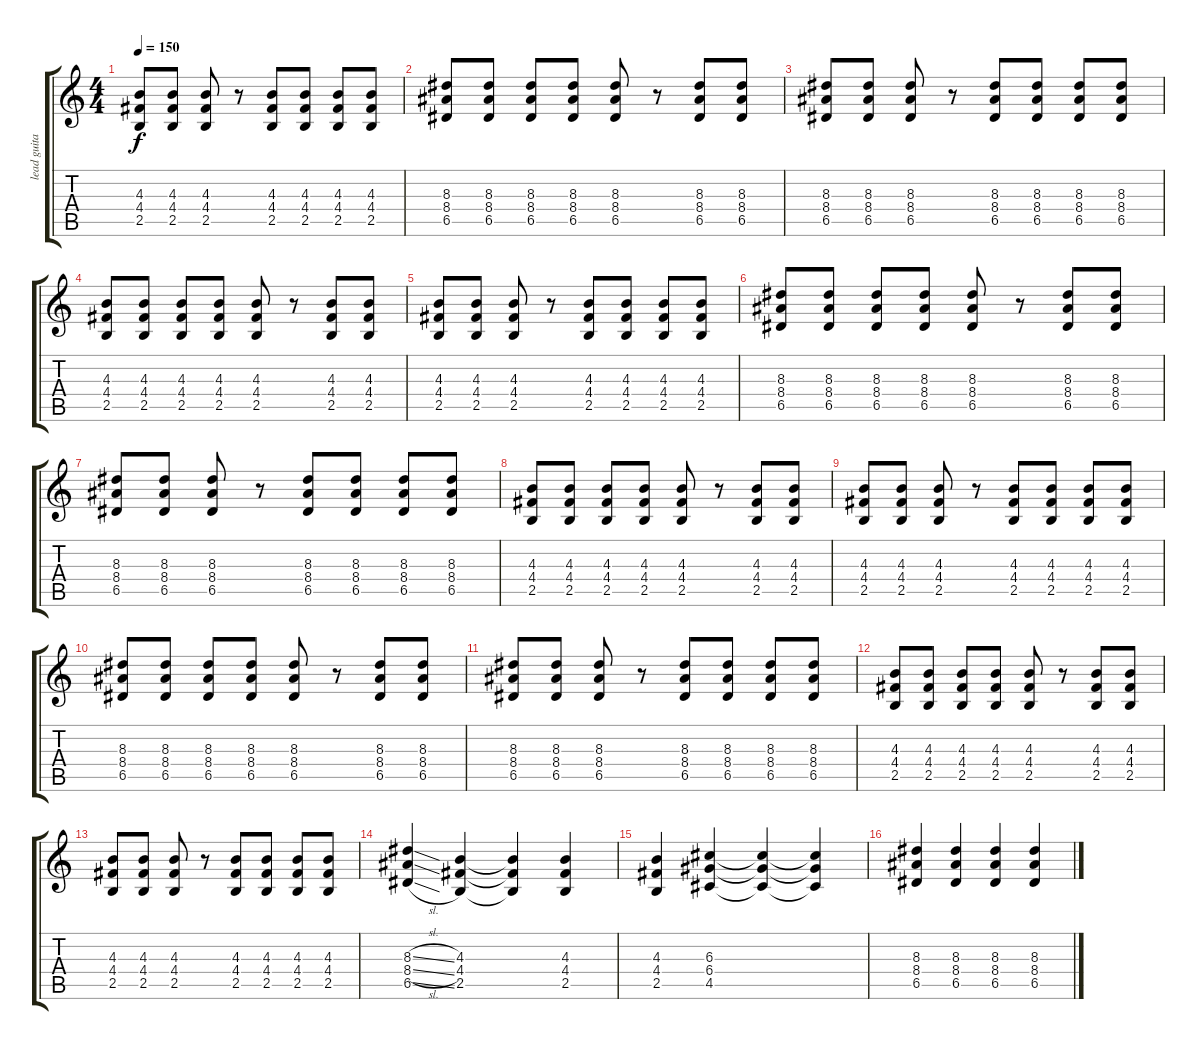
\track ("lead guitar" "lead guita") {instrument distortionguitar}
\staff {score tabs}
\tuning (E4 B3 G3 D3 A2 E2) {hide}
\ts (4 4)
\tempo 150
\clef g2
\ks c
(4.3 4.4 2.5).8{dy f} (4.3 4.4 2.5).8 (4.3 4.4 2.5).8 r.8 (4.3 4.4 2.5).8 (4.3 4.4 2.5).8 (4.3 4.4 2.5).8 (4.3 4.4 2.5).8 |
(8.3 8.4 6.5).8 (8.3 8.4 6.5).8 (8.3 8.4 6.5).8 (8.3 8.4 6.5).8 (8.3 8.4 6.5).8 r.8 (8.3 8.4 6.5).8 (8.3 8.4 6.5).8 |
(8.3 8.4 6.5).8 (8.3 8.4 6.5).8 (8.3 8.4 6.5).8 r.8 (8.3 8.4 6.5).8 (8.3 8.4 6.5).8 (8.3 8.4 6.5).8 (8.3 8.4 6.5).8 |
(4.3 4.4 2.5).8 (4.3 4.4 2.5).8 (4.3 4.4 2.5).8 (4.3 4.4 2.5).8 (4.3 4.4 2.5).8 r.8 (4.3 4.4 2.5).8 (4.3 4.4 2.5).8 |
(4.3 4.4 2.5).8 (4.3 4.4 2.5).8 (4.3 4.4 2.5).8 r.8 (4.3 4.4 2.5).8 (4.3 4.4 2.5).8 (4.3 4.4 2.5).8 (4.3 4.4 2.5).8 |
(8.3 8.4 6.5).8 (8.3 8.4 6.5).8 (8.3 8.4 6.5).8 (8.3 8.4 6.5).8 (8.3 8.4 6.5).8 r.8 (8.3 8.4 6.5).8 (8.3 8.4 6.5).8 |
(8.3 8.4 6.5).8 (8.3 8.4 6.5).8 (8.3 8.4 6.5).8 r.8 (8.3 8.4 6.5).8 (8.3 8.4 6.5).8 (8.3 8.4 6.5).8 (8.3 8.4 6.5).8 |
(4.3 4.4 2.5).8 (4.3 4.4 2.5).8 (4.3 4.4 2.5).8 (4.3 4.4 2.5).8 (4.3 4.4 2.5).8 r.8 (4.3 4.4 2.5).8 (4.3 4.4 2.5).8 |
(4.3 4.4 2.5).8 (4.3 4.4 2.5).8 (4.3 4.4 2.5).8 r.8 (4.3 4.4 2.5).8 (4.3 4.4 2.5).8 (4.3 4.4 2.5).8 (4.3 4.4 2.5).8 |
(8.3 8.4 6.5).8 (8.3 8.4 6.5).8 (8.3 8.4 6.5).8 (8.3 8.4 6.5).8 (8.3 8.4 6.5).8 r.8 (8.3 8.4 6.5).8 (8.3 8.4 6.5).8 |
(8.3 8.4 6.5).8 (8.3 8.4 6.5).8 (8.3 8.4 6.5).8 r.8 (8.3 8.4 6.5).8 (8.3 8.4 6.5).8 (8.3 8.4 6.5).8 (8.3 8.4 6.5).8 |
(4.3 4.4 2.5).8 (4.3 4.4 2.5).8 (4.3 4.4 2.5).8 (4.3 4.4 2.5).8 (4.3 4.4 2.5).8 r.8 (4.3 4.4 2.5).8 (4.3 4.4 2.5).8 |
(4.3 4.4 2.5).8 (4.3 4.4 2.5).8 (4.3 4.4 2.5).8 r.8 (4.3 4.4 2.5).8 (4.3 4.4 2.5).8 (4.3 4.4 2.5).8 (4.3 4.4 2.5).8 |
(8.3{sl} 8.4{sl} 6.5{sl}).4 (4.3 4.4 2.5).4 (4.3{t} 4.4{t} 2.5{t}).4 (4.3 4.4 2.5).4 |
(4.3 4.4 2.5).4 (6.3 6.4 4.5).4 (6.3{t} 6.4{t} 4.5{t}).4 (6.3{t} 6.4{t} 4.5{t}).4 |
(8.3 8.4 6.5).4 (8.3 8.4 6.5).4 (8.3 8.4 6.5).4 (8.3 8.4 6.5).4
